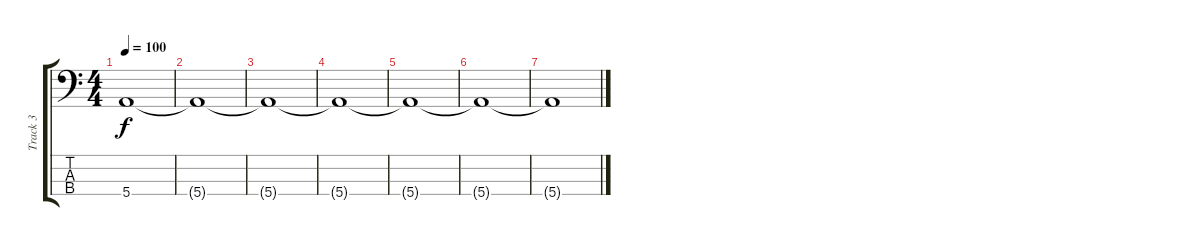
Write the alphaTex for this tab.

\track ("Track 3" "Track 3") {instrument electricbassfinger}
\staff {score tabs}
\tuning (G2 D2 A1 E1) {hide}
\ts (4 4)
\tempo 100
\clef f4
\ks c
5.4{t}.1{dy f} |
5.4{t}.1 |
5.4{t}.1 |
5.4{t}.1 |
5.4{t}.1 |
5.4{t}.1 |
5.4{t}.1
